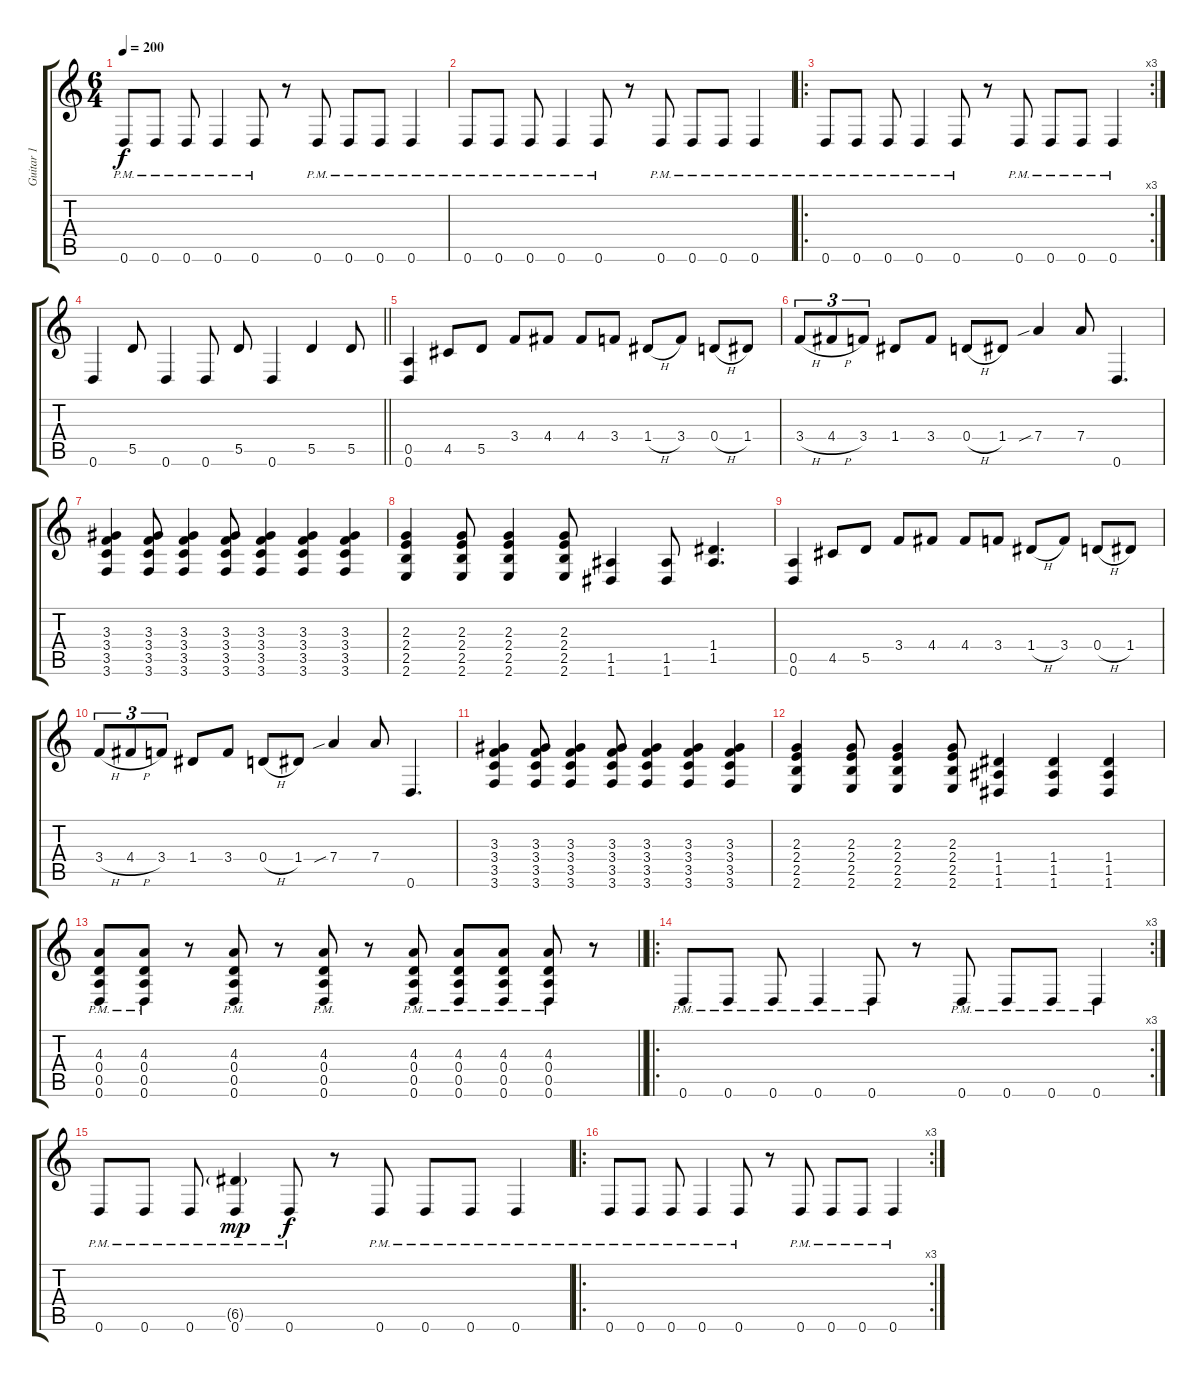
\track ("Guitar 1" "Guitar 1") {instrument distortionguitar}
\staff {score tabs}
\tuning (D4 A3 F3 D3 A2 D2) {hide}
\ts (6 4)
\tempo 200
\clef g2
\ks c
0.6{pm}.8{dy f} 0.6{pm}.8 0.6{pm}.8 0.6{pm}.4 0.6{pm}.8 r.8 0.6{pm}.8 0.6{pm}.8 0.6{pm}.8 0.6{pm}.4 |
0.6{pm}.8 0.6{pm}.8 0.6{pm}.8 0.6{pm}.4 0.6{pm}.8 r.8 0.6{pm}.8 0.6{pm}.8 0.6{pm}.8 0.6{pm}.4 |
\ro
\rc 3
0.6{pm}.8 0.6{pm}.8 0.6{pm}.8 0.6{pm}.4 0.6{pm}.8 r.8 0.6{pm}.8 0.6{pm}.8 0.6{pm}.8 0.6{pm}.4 |
\barLineRight lightlight
0.6.4 5.5.8 0.6.4 0.6.8 5.5.8 0.6.4 5.5.4 5.5.8 |
(0.5 0.6).4 4.5.8 5.5.8 3.4.8 4.4.8 4.4.8 3.4.8 1.4{h}.8 3.4.8 0.4{h}.8 1.4.8 |
3.4{h}.8{tu (3 2)} 4.4{h}.8{tu (3 2)} 3.4.8{tu (3 2)} 1.4.8 3.4.8 0.4{h}.8 1.4.8 7.4{sib}.4 7.4.8 0.6.4{d} |
(3.3 3.4 3.5 3.6).4 (3.3 3.4 3.5 3.6).8 (3.3 3.4 3.5 3.6).4 (3.3 3.4 3.5 3.6).8 (3.3 3.4 3.5 3.6).4 (3.3 3.4 3.5 3.6).4 (3.3 3.4 3.5 3.6).4 |
(2.3 2.4 2.5 2.6).4 (2.3 2.4 2.5 2.6).8 (2.3 2.4 2.5 2.6).4 (2.3 2.4 2.5 2.6).8 (1.5 1.6).4 (1.5 1.6).8 (1.4 1.5).4{d} |
(0.5 0.6).4 4.5.8 5.5.8 3.4.8 4.4.8 4.4.8 3.4.8 1.4{h}.8 3.4.8 0.4{h}.8 1.4.8 |
3.4{h}.8{tu (3 2)} 4.4{h}.8{tu (3 2)} 3.4.8{tu (3 2)} 1.4.8 3.4.8 0.4{h}.8 1.4.8 7.4{sib}.4 7.4.8 0.6.4{d} |
(3.3 3.4 3.5 3.6).4 (3.3 3.4 3.5 3.6).8 (3.3 3.4 3.5 3.6).4 (3.3 3.4 3.5 3.6).8 (3.3 3.4 3.5 3.6).4 (3.3 3.4 3.5 3.6).4 (3.3 3.4 3.5 3.6).4 |
(2.3 2.4 2.5 2.6).4 (2.3 2.4 2.5 2.6).8 (2.3 2.4 2.5 2.6).4 (2.3 2.4 2.5 2.6).8 (1.4 1.5 1.6).4 (1.4 1.5 1.6).4 (1.4 1.5 1.6).4 |
\barLineRight lightlight
(4.3{pm} 0.4{pm} 0.5{pm} 0.6{pm}).8 (4.3{pm} 0.4{pm} 0.5{pm} 0.6{pm}).8 r.8 (4.3{pm} 0.4{pm} 0.5{pm} 0.6{pm}).8 r.8 (4.3{pm} 0.4{pm} 0.5{pm} 0.6{pm}).8 r.8 (4.3{pm} 0.4{pm} 0.5{pm} 0.6{pm}).8 (4.3{pm} 0.4{pm} 0.5{pm} 0.6{pm}).8 (4.3{pm} 0.4{pm} 0.5{pm} 0.6{pm}).8 (4.3{pm} 0.4{pm} 0.5{pm} 0.6{pm}).8 r.8 |
\ro
\rc 3
0.6{pm}.8 0.6{pm}.8 0.6{pm}.8 0.6{pm}.4 0.6{pm}.8 r.8 0.6{pm}.8 0.6{pm}.8 0.6{pm}.8 0.6{pm}.4 |
0.6{pm}.8 0.6{pm}.8 0.6{pm}.8 (6.5{g pm} 0.6{pm}).4{dy mp} 0.6{pm}.8{dy f} r.8 0.6{pm}.8 0.6{pm}.8 0.6{pm}.8 0.6{pm}.4 |
\ro
\rc 3
0.6{pm}.8 0.6{pm}.8 0.6{pm}.8 0.6{pm}.4 0.6{pm}.8 r.8 0.6{pm}.8 0.6{pm}.8 0.6{pm}.8 0.6{pm}.4
